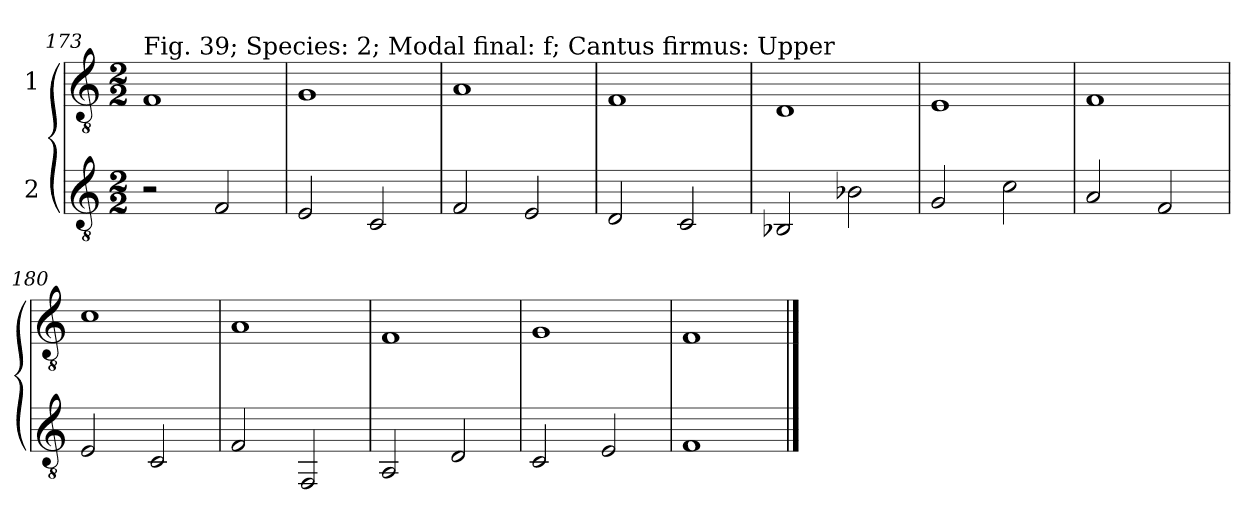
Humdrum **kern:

**kern	**kern
*part2	*part1
*staff2	*staff1
*I"2	*I"1
!!LO:LB:g=z
*clefGv2	*clefGv2
*k[]	*k[]
*M2/2	*M2/2
=173	=173
!	!LO:TX:a:t=Fig. 39; Species&colon; 2; Modal final&colon; f; Cantus firmus&colon; Upper
2r	1F
2F/	.
=174	=174
2E/	1G
2C/	.
=175	=175
2F/	1A
2E/	.
=176	=176
2D/	1F
2C/	.
=177	=177
2BB-X/	1D
2B-X\	.
=178	=178
2G/	1E
2c\	.
!!LO:LB:g=z
=179	=179
2A/	1F
2F/	.
=180	=180
2E/	1c
2C/	.
=181	=181
2F/	1A
2FF/	.
=182	=182
2AA/	1F
2D/	.
=183	=183
2C/	1G
2E/	.
=184	=184
1F	1F
==	==
*-	*-
